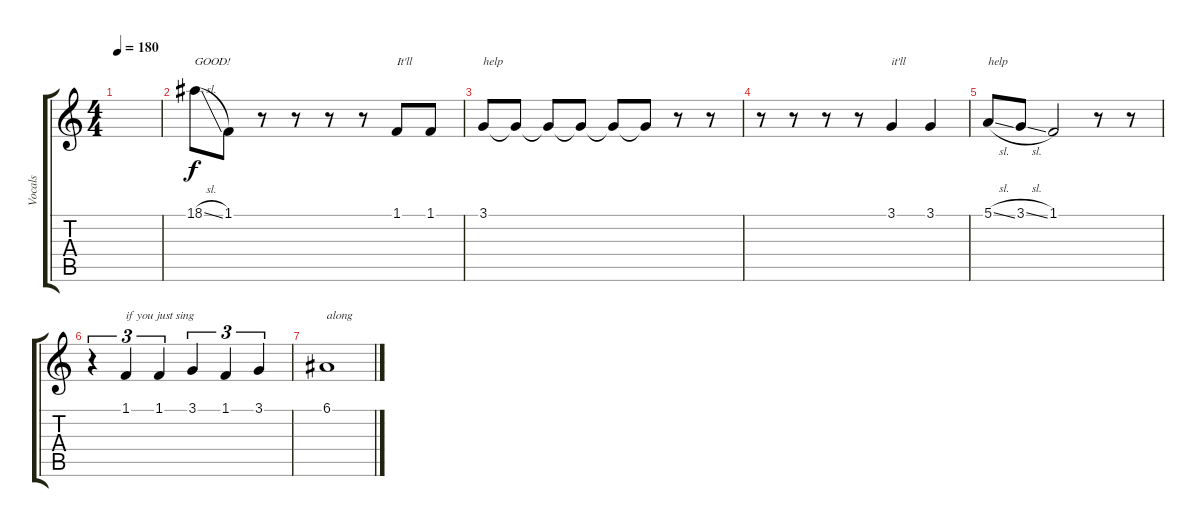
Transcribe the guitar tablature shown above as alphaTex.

\track ("Vocals" "Vocals") {instrument clarinet}
\staff {score tabs}
\tuning (E4 B3 G3 D3 A2 E2) {hide}
\ts (4 4)
\tempo 180
\clef g2
\ks c
|
18.1{sl}.8{txt "GOOD!"} 1.1.8 r.8 r.8 r.8 r.8 1.1.8{txt "It'll"} 1.1.8 |
3.1.8{txt "help"} 3.1{t}.8 3.1{t}.8 3.1{t}.8 3.1{t}.8 3.1{t}.8 r.8 r.8 |
r.8 r.8 r.8 r.8 3.1.4{txt "it'll"} 3.1.4 |
5.1{sl}.8{txt "help"} 3.1{sl}.8 1.1.2 r.8 r.8 |
r.4{tu (3 2)} 1.1.4{tu (3 2) txt "if you just sing"} 1.1.4{tu (3 2)} 3.1.4{tu (3 2)} 1.1.4{tu (3 2)} 3.1.4{tu (3 2)} |
6.1.1{txt "along"}
